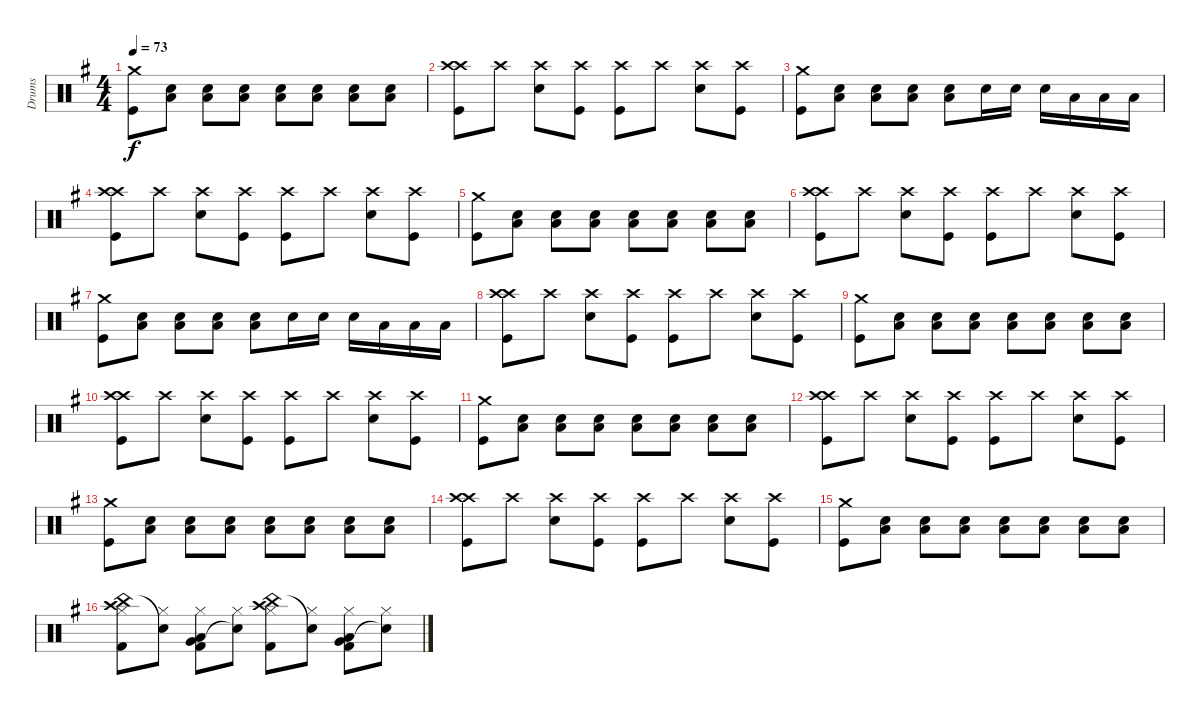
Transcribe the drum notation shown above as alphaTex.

\track ("Drums" "Drums") {instrument percussion}
\staff {score}
\articulation defaults
\ts (4 4)
\tempo 73
\clef neutral
\ks g
("Crash medium (hit)" "Kick (hit)").8{dy f} ("Low Floor Tom (hit)" "Electric Snare (hit)").8 ("Low Floor Tom (hit)" "Electric Snare (hit)").8 ("Low Floor Tom (hit)" "Electric Snare (hit)").8 ("Low Floor Tom (hit)" "Electric Snare (hit)").8 ("Low Floor Tom (hit)" "Electric Snare (hit)").8 ("Low Floor Tom (hit)" "Electric Snare (hit)").8 ("Low Floor Tom (hit)" "Electric Snare (hit)").8 |
("Crash high (hit)" "Crash high (hit)" "Kick (hit)").8 "Crash high (hit)".8 ("Crash high (hit)" "Electric Snare (hit)").8 ("Crash high (hit)" "Kick (hit)").8 ("Crash high (hit)" "Kick (hit)").8 "Crash high (hit)".8 ("Crash high (hit)" "Electric Snare (hit)").8 ("Crash high (hit)" "Kick (hit)").8 |
("Crash medium (hit)" "Kick (hit)").8 ("Low Floor Tom (hit)" "Electric Snare (hit)").8 ("Low Floor Tom (hit)" "Electric Snare (hit)").8 ("Low Floor Tom (hit)" "Electric Snare (hit)").8 ("Low Floor Tom (hit)" "Electric Snare (hit)").8 "Electric Snare (hit)".16 "Electric Snare (hit)".16 "Electric Snare (hit)".16 "Low Tom (hit)".16 "Low Tom (hit)".16 "Low Tom (hit)".16 |
("Crash high (hit)" "Crash high (hit)" "Kick (hit)").8 "Crash high (hit)".8 ("Crash high (hit)" "Electric Snare (hit)").8 ("Crash high (hit)" "Kick (hit)").8 ("Crash high (hit)" "Kick (hit)").8 "Crash high (hit)".8 ("Crash high (hit)" "Electric Snare (hit)").8 ("Crash high (hit)" "Kick (hit)").8 |
("Crash medium (hit)" "Kick (hit)").8 ("Low Floor Tom (hit)" "Electric Snare (hit)").8 ("Low Floor Tom (hit)" "Electric Snare (hit)").8 ("Low Floor Tom (hit)" "Electric Snare (hit)").8 ("Low Floor Tom (hit)" "Electric Snare (hit)").8 ("Low Floor Tom (hit)" "Electric Snare (hit)").8 ("Low Floor Tom (hit)" "Electric Snare (hit)").8 ("Low Floor Tom (hit)" "Electric Snare (hit)").8 |
("Crash high (hit)" "Crash high (hit)" "Kick (hit)").8 "Crash high (hit)".8 ("Crash high (hit)" "Electric Snare (hit)").8 ("Crash high (hit)" "Kick (hit)").8 ("Crash high (hit)" "Kick (hit)").8 "Crash high (hit)".8 ("Crash high (hit)" "Electric Snare (hit)").8 ("Crash high (hit)" "Kick (hit)").8 |
("Crash medium (hit)" "Kick (hit)").8 ("Low Floor Tom (hit)" "Electric Snare (hit)").8 ("Low Floor Tom (hit)" "Electric Snare (hit)").8 ("Low Floor Tom (hit)" "Electric Snare (hit)").8 ("Low Floor Tom (hit)" "Electric Snare (hit)").8 "Electric Snare (hit)".16 "Electric Snare (hit)".16 "Electric Snare (hit)".16 "Low Tom (hit)".16 "Low Tom (hit)".16 "Low Tom (hit)".16 |
("Crash high (hit)" "Crash high (hit)" "Kick (hit)").8 "Crash high (hit)".8 ("Crash high (hit)" "Electric Snare (hit)").8 ("Crash high (hit)" "Kick (hit)").8 ("Crash high (hit)" "Kick (hit)").8 "Crash high (hit)".8 ("Crash high (hit)" "Electric Snare (hit)").8 ("Crash high (hit)" "Kick (hit)").8 |
("Crash medium (hit)" "Kick (hit)").8 ("Low Floor Tom (hit)" "Electric Snare (hit)").8 ("Low Floor Tom (hit)" "Electric Snare (hit)").8 ("Low Floor Tom (hit)" "Electric Snare (hit)").8 ("Low Floor Tom (hit)" "Electric Snare (hit)").8 ("Low Floor Tom (hit)" "Electric Snare (hit)").8 ("Low Floor Tom (hit)" "Electric Snare (hit)").8 ("Low Floor Tom (hit)" "Electric Snare (hit)").8 |
("Crash high (hit)" "Crash high (hit)" "Kick (hit)").8 "Crash high (hit)".8 ("Crash high (hit)" "Electric Snare (hit)").8 ("Crash high (hit)" "Kick (hit)").8 ("Crash high (hit)" "Kick (hit)").8 "Crash high (hit)".8 ("Crash high (hit)" "Electric Snare (hit)").8 ("Crash high (hit)" "Kick (hit)").8 |
("Crash medium (hit)" "Kick (hit)").8 ("Low Floor Tom (hit)" "Electric Snare (hit)").8 ("Low Floor Tom (hit)" "Electric Snare (hit)").8 ("Low Floor Tom (hit)" "Electric Snare (hit)").8 ("Low Floor Tom (hit)" "Electric Snare (hit)").8 ("Low Floor Tom (hit)" "Electric Snare (hit)").8 ("Low Floor Tom (hit)" "Electric Snare (hit)").8 ("Low Floor Tom (hit)" "Electric Snare (hit)").8 |
("Crash high (hit)" "Crash high (hit)" "Kick (hit)").8 "Crash high (hit)".8 ("Crash high (hit)" "Electric Snare (hit)").8 ("Crash high (hit)" "Kick (hit)").8 ("Crash high (hit)" "Kick (hit)").8 "Crash high (hit)".8 ("Crash high (hit)" "Electric Snare (hit)").8 ("Crash high (hit)" "Kick (hit)").8 |
("Crash medium (hit)" "Kick (hit)").8 ("Low Floor Tom (hit)" "Electric Snare (hit)").8 ("Low Floor Tom (hit)" "Electric Snare (hit)").8 ("Low Floor Tom (hit)" "Electric Snare (hit)").8 ("Low Floor Tom (hit)" "Electric Snare (hit)").8 ("Low Floor Tom (hit)" "Electric Snare (hit)").8 ("Low Floor Tom (hit)" "Electric Snare (hit)").8 ("Low Floor Tom (hit)" "Electric Snare (hit)").8 |
("Crash high (hit)" "Crash high (hit)" "Kick (hit)").8 "Crash high (hit)".8 ("Crash high (hit)" "Electric Snare (hit)").8 ("Crash high (hit)" "Kick (hit)").8 ("Crash high (hit)" "Kick (hit)").8 "Crash high (hit)".8 ("Crash high (hit)" "Electric Snare (hit)").8 ("Crash high (hit)" "Kick (hit)").8 |
("Crash medium (hit)" "Kick (hit)").8 ("Low Floor Tom (hit)" "Electric Snare (hit)").8 ("Low Floor Tom (hit)" "Electric Snare (hit)").8 ("Low Floor Tom (hit)" "Electric Snare (hit)").8 ("Low Floor Tom (hit)" "Electric Snare (hit)").8 ("Low Floor Tom (hit)" "Electric Snare (hit)").8 ("Low Floor Tom (hit)" "Electric Snare (hit)").8 ("Low Floor Tom (hit)" "Electric Snare (hit)").8 |
("Hi-Hat (closed)" "China (hit)" "Crash high (hit)" "Kick (hit) 2").8 ("Hi-Hat (closed)" "Snare (hit)"{t}).8 ("Hi-Hat (closed)" "Very Low Tom (hit)" "Low Floor Tom (hit)" "Kick (hit) 2").8 ("Hi-Hat (closed)" "Snare (hit)"{t}).8 ("Hi-Hat (closed)" "China (hit)" "Crash high (hit)" "Kick (hit) 2").8 ("Hi-Hat (closed)" "Snare (hit)"{t}).8 ("Hi-Hat (closed)" "Very Low Tom (hit)" "Low Floor Tom (hit)" "Kick (hit) 2").8 ("Hi-Hat (closed)" "Snare (hit)"{t}).8
